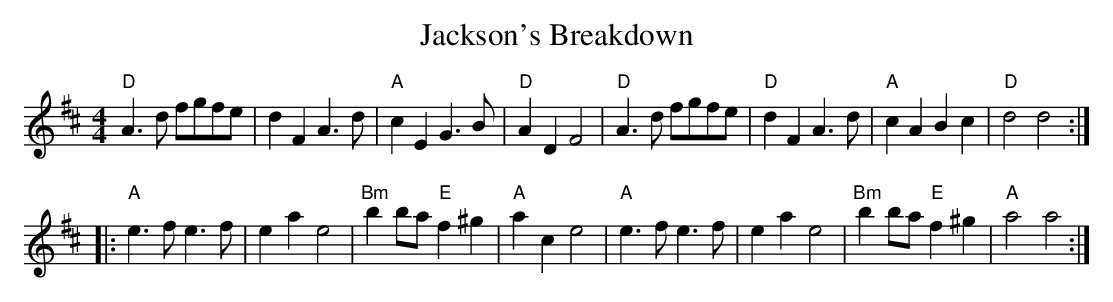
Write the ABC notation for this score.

X:1
T:Jackson's Breakdown
M:4/4
L:1/4
K:D
"D"A3/2d/2 f/2g/2f/2e/2|dF A3/2d/2|"A"cE G3/2B/2|"D"AD F2|\
"D"A3/2d/2 f/2g/2f/2e/2|"D"dF A3/2d/2|"A"cA Bc|"D"d2 d2:|
|:"A"e3/2f/2 e3/2f/2|ea e2|"Bm"bb/2a/2 "E"f^g|"A"ac e2|"A"e3/2f/2 e3/2f/2|ea e2|\
"Bm"bb/2a/2 "E"f^g|"A"a2 a2:|
